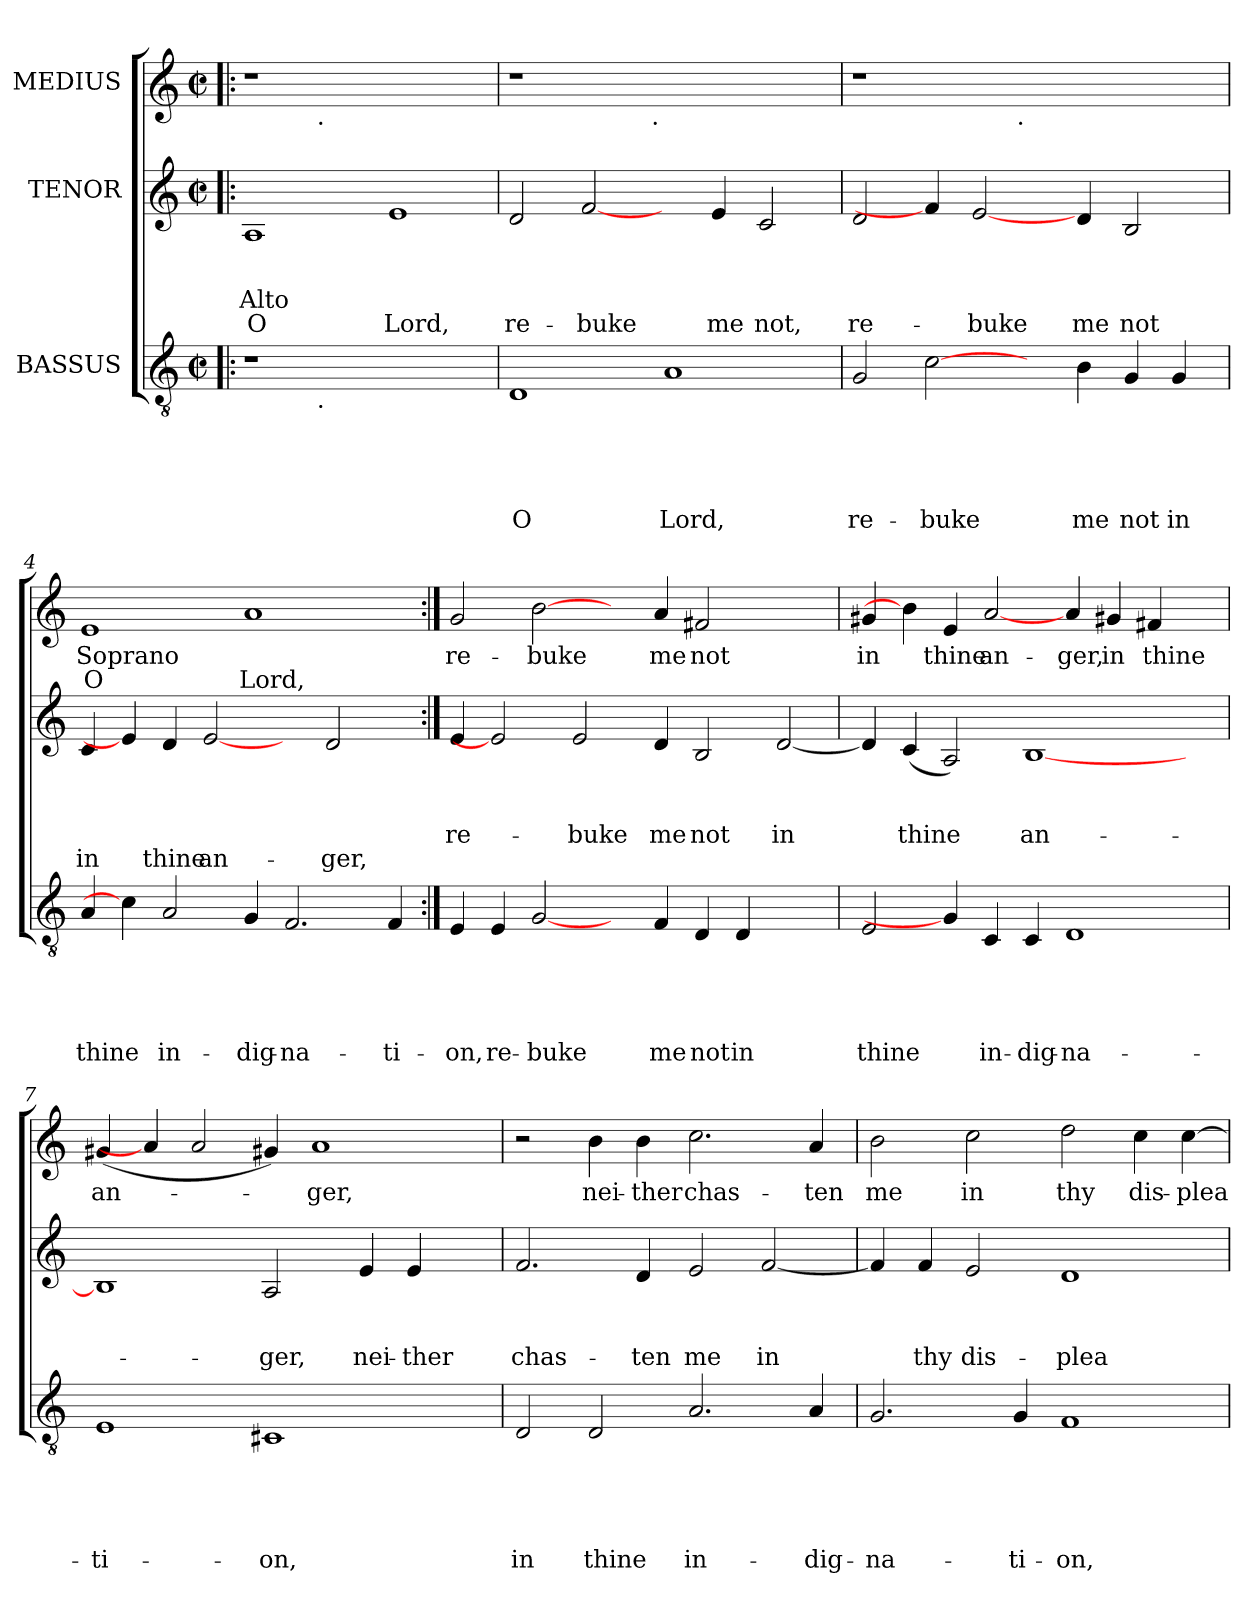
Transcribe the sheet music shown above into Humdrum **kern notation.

**kern	**text	**text	**text	**text	**text	**kern	**text	**text	**text	**text	**kern	**text	**text
*part3	*part3	*part3	*part3	*part3	*part3	*part2	*part2	*part2	*part2	*part2	*part1	*part1	*part1
*staff3	*staff3	*staff3	*staff3	*staff3	*staff3	*staff2	*staff2	*staff2	*staff2	*staff2	*staff1	*staff1	*staff1
*I"BASSUS	*	*	*	*	*	*I"TENOR	*	*	*	*	*I"MEDIUS	*	*
*clefGv2	*	*	*	*	*	*clefG2	*	*	*	*	*clefG2	*	*
*k[]	*	*	*	*	*	*k[]	*	*	*	*	*k[]	*	*
*C:	*	*	*	*	*	*C:	*	*	*	*	*C:	*	*
*M2/2	*	*	*	*	*	*M2/2	*	*	*	*	*M2/2	*	*
*met(c|)	*	*	*	*	*	*met(c|)	*	*	*	*	*met(c|)	*	*
=1!|:	=1!|:	=1!|:	=1!|:	=1!|:	=1!|:	=1!|:	=1!|:	=1!|:	=1!|:	=1!|:	=1!|:	=1!|:	=1!|:
!LO:TX:b:t=Tenor	!	!	!	!	!	!	!	!	!	!	!	!	!
!	!	!	!	!	!	!	!	!	!LO:LY:b:rj	!LO:LY:b:rj	!	!	!
*^	*	*	*	*	*	*	*	*	*	*	*^	*	*
1r	2ryy	.	.	.	.	.	1A	.	.	Alto	O	1r	2ryy	.	.
!	!	!	!	!	!	!	!	!	!	!	!	!	!LO:TX:b:t=.	!	!
!	!LO:TX:b:t=.	!	!	!	!	!	!	!	!	!	!	!	!	!	!
.	1.ryy	.	.	.	.	.	.	.	.	.	.	.	1.ryy	.	.
!	!	!	!	!	!	!	!	!	!	!	!LO:LY:b	!	!	!	!
1ryy	.	.	.	.	.	.	1e	.	.	.	Lord,	1ryy	.	.	.
=2	=2	=2	=2	=2	=2	=2	=2	=2	=2	=2	=2	=2	=2	=2	=2
!	!	!	!	!	!	!LO:LY:b	!	!	!	!	!LO:LY:b	!	!	!	!
*v	*v	*	*	*	*	*	*	*	*	*	*	*	*	*	*
1D	.	.	.	.	O	2d/	.	.	.	re-	1r	2ryy	.	.
!	!	!	!	!	!	!	!	!	!	!LO:LY:b	!	!	!	!
.	.	.	.	.	.	[2f/	.	.	.	-buke	.	4...ryy	.	.
!	!	!	!	!	!	!	!	!	!	!	!	!LO:TX:b:t=.	!	!
.	.	.	.	.	.	.	.	.	.	.	.	1ryy	.	.
!	!	!	!	!	!LO:LY:b	!	!	!	!	!	!	!	!	!
1A	.	.	.	.	Lord,	4ryy	.	.	.	.	1ryy	.	.	.
!	!	!	!	!	!	!	!	!	!	!LO:LY:b	!	!	!	!
.	.	.	.	.	.	4e/	.	.	.	me	.	.	.	.
!	!	!	!	!	!	!	!	!	!	!LO:LY:b	!	!	!	!
.	.	.	.	.	.	2c/	.	.	.	not,	.	.	.	.
.	.	.	.	.	.	.	.	.	.	.	.	32ryy	.	.
=3	=3	=3	=3	=3	=3	=3	=3	=3	=3	=3	=3	=3	=3	=3
!	!	!	!	!	!LO:LY:b	!	!	!	!	!LO:LY:b	!	!	!	!
2G/	.	.	.	.	re-	2d/	.	.	.	re-	1r	2ryy	.	.
!	!	!	!	!	!LO:LY:b	!	!	!	!	!	!	!	!	!
[2c\	.	.	.	.	-buke	4f/]	.	.	.	.	.	4...ryy	.	.
!	!	!	!	!	!	!	!	!	!	!LO:LY:b	!	!	!	!
.	.	.	.	.	.	[2e/	.	.	.	-buke	.	.	.	.
!	!	!	!	!	!	!	!	!	!	!	!	!LO:TX:b:t=.	!	!
.	.	.	.	.	.	.	.	.	.	.	.	1ryy	.	.
4ryy	.	.	.	.	.	.	.	.	.	.	1ryy	.	.	.
!	!	!	!	!	!LO:LY:b	!	!	!	!	!LO:LY:b	!	!	!	!
4B\	.	.	.	.	me	4d/	.	.	.	me	.	.	.	.
!	!	!	!	!	!LO:LY:b	!	!	!	!	!LO:LY:b	!	!	!	!
4G/	.	.	.	.	not	2B/	.	.	.	not	.	.	.	.
!	!	!	!	!	!LO:LY:b	!	!	!	!	!	!	!	!	!
4G/	.	.	.	.	in	.	.	.	.	.	.	.	.	.
.	.	.	.	.	.	.	.	.	.	.	.	32ryy	.	.
=4	=4	=4	=4	=4	=4	=4	=4	=4	=4	=4	=4	=4	=4	=4
!	!	!	!	!	!LO:LY:b	!	!	!	!	!LO:LY:b	!	!	!LO:LY:b:rj	!LO:LY:b:rj
*	*	*	*	*	*	*	*	*	*	*	*v	*v	*	*
4A/	.	.	.	.	thine	4c/	.	.	.	in	1e	Soprano	O
4c\]	.	.	.	.	.	4e/]	.	.	.	.	.	.	.
!	!	!	!	!	!LO:LY:b	!	!	!	!	!LO:LY:b	!	!	!
2A/	.	.	.	.	in-	4d/	.	.	.	thine	.	.	.
!	!	!	!	!	!	!	!	!	!	!LO:LY:b	!	!	!
.	.	.	.	.	.	[2e	.	.	.	an-	.	.	.
!	!	!	!	!	!LO:LY:b	!	!	!	!	!	!	!	!LO:LY:b
4G/	.	.	.	.	-dig-	.	.	.	.	.	1a	.	Lord,
!	!	!	!	!	!LO:LY:b:rj	!	!	!	!	!	!	!	!
2.F/	.	.	.	.	-na-	4ryy	.	.	.	.	.	.	.
!	!	!	!	!	!	!	!	!	!	!LO:LY:b	!	!	!
.	.	.	.	.	.	2d/	.	.	.	-ger,	.	.	.
!	!	!	!	!	!LO:LY:b	!	!	!	!	!	!	!	!
4F/	.	.	.	.	-ti-	4ryy	.	.	.	.	4ryy	.	.
!!LO:LB:g=z
=5:|!	=5:|!	=5:|!	=5:|!	=5:|!	=5:|!	=5:|!	=5:|!	=5:|!	=5:|!	=5:|!	=5:|!	=5:|!	=5:|!
!	!	!	!	!	!LO:LY:b	!	!	!	!LO:LY:b	!	!	!LO:LY:b	!
4E/	.	.	.	.	-on,	4e/	.	.	re-	.	2g/	re-	.
!	!	!	!	!	!LO:LY:b	!	!	!	!	!	!	!	!
4E/	.	.	.	.	re-	2e]	.	.	.	.	.	.	.
!	!	!	!	!	!LO:LY:b	!	!	!	!	!	!	!LO:LY:b	!
[2G/	.	.	.	.	-buke	.	.	.	.	.	[2b\	-buke	.
!	!	!	!	!	!	!	!	!	!LO:LY:b	!	!	!	!
.	.	.	.	.	.	2e/	.	.	-buke	.	.	.	.
4ryy	.	.	.	.	.	.	.	.	.	.	4ryy	.	.
!	!	!	!	!	!LO:LY:b	!	!	!	!LO:LY:b	!	!	!LO:LY:b	!
4F/	.	.	.	.	me	4d/	.	.	me	.	4a/	me	.
!	!	!	!	!	!LO:LY:b	!	!	!	!LO:LY:b	!	!	!LO:LY:b	!
4D/	.	.	.	.	not	2B/	.	.	not	.	2f#X/	not	.
!	!	!	!	!	!LO:LY:b	!	!	!	!	!	!	!	!
4D/	.	.	.	.	in	.	.	.	.	.	.	.	.
!	!	!	!	!	!	!	!	!	!LO:LY:b	!	!	!	!
2ryy	.	.	.	.	.	[<2d/	.	.	in	.	2ryy	.	.
=6	=6	=6	=6	=6	=6	=6	=6	=6	=6	=6	=6	=6	=6
!	!	!	!	!	!LO:LY:b	!	!	!	!	!	!	!LO:LY:b	!
2E/	.	.	.	.	thine	4d/]	.	.	.	.	4g#X/	in	.
!	!	!	!	!	!	!	!	!	!LO:LY:b	!	!	!	!
.	.	.	.	.	.	(<4c/	.	.	thine	.	4b\]	.	.
!	!	!	!	!	!	!	!	!	!	!	!	!LO:LY:b	!
4G/]	.	.	.	.	.	2A/)	.	.	.	.	4e/	thine	.
!	!	!	!	!	!LO:LY:b	!	!	!	!	!	!	!LO:LY:b	!
4C/	.	.	.	.	in-	.	.	.	.	.	[2a/	an-	.
!	!	!	!	!	!LO:LY:b	!	!	!	!LO:LY:b	!	!	!	!
4C/	.	.	.	.	-dig-	[<1B	.	.	an-	.	.	.	.
!	!	!	!	!	!LO:LY:b	!	!	!	!	!	!	!LO:LY:b	!
1D	.	.	.	.	-na-	.	.	.	.	.	4a/	-ger,	.
!	!	!	!	!	!	!	!	!	!	!	!	!LO:LY:b	!
.	.	.	.	.	.	.	.	.	.	.	4g#X/	in	.
!	!	!	!	!	!	!	!	!	!	!	!	!LO:LY:b	!
.	.	.	.	.	.	.	.	.	.	.	4f#X/	thine	.
.	.	.	.	.	.	4ryy	.	.	.	.	4ryy	.	.
=7	=7	=7	=7	=7	=7	=7	=7	=7	=7	=7	=7	=7	=7
!	!	!	!	!	!LO:LY:b	!	!	!	!	!	!	!LO:LY:b	!
1E	.	.	.	.	-ti-	1B]	.	.	.	.	(<4g#X/	an-	.
.	.	.	.	.	.	.	.	.	.	.	4a/]	.	.
.	.	.	.	.	.	.	.	.	.	.	2a/	.	.
!	!	!	!	!	!LO:LY:b	!	!	!	!LO:LY:b	!	!	!	!
1C#X	.	.	.	.	-on,	2A/	.	.	-ger,	.	4g#X/)	.	.
!	!	!	!	!	!	!	!	!	!	!	!	!LO:LY:b	!
.	.	.	.	.	.	.	.	.	.	.	1a	-ger,	.
!	!	!	!	!	!	!	!	!	!LO:LY:b	!	!	!	!
.	.	.	.	.	.	4e/	.	.	nei-	.	.	.	.
!	!	!	!	!	!	!	!	!	!LO:LY:b:rj	!	!	!	!
.	.	.	.	.	.	4e/	.	.	-ther	.	.	.	.
4ryy	.	.	.	.	.	4ryy	.	.	.	.	.	.	.
!!LO:LB:g=z
=8	=8	=8	=8	=8	=8	=8	=8	=8	=8	=8	=8	=8	=8
!	!	!	!	!	!LO:LY:b	!	!	!	!LO:LY:b	!	!	!	!
2D/	.	.	.	.	in	2.f/	.	.	chas-	.	2r	.	.
!	!	!	!	!	!LO:LY:b	!	!	!	!	!	!	!LO:LY:b	!
2D/	.	.	.	.	thine	.	.	.	.	.	4b\	nei-	.
!	!	!	!	!	!	!	!	!	!LO:LY:b	!	!	!LO:LY:b	!
.	.	.	.	.	.	4d/	.	.	-ten	.	4b\	-ther	.
!	!	!	!	!	!LO:LY:b	!	!	!	!LO:LY:b	!	!	!LO:LY:b	!
2.A/	.	.	.	.	in-	2e/	.	.	me	.	2.cc\	chas-	.
!	!	!	!	!	!	!	!	!	!LO:LY:b	!	!	!	!
.	.	.	.	.	.	[<2f/	.	.	in	.	.	.	.
!	!	!	!	!	!LO:LY:b	!	!	!	!	!	!	!LO:LY:b	!
4A/	.	.	.	.	-dig-	.	.	.	.	.	4a/	-ten	.
=9	=9	=9	=9	=9	=9	=9	=9	=9	=9	=9	=9	=9	=9
!	!	!	!	!	!LO:LY:b	!	!	!	!	!	!	!LO:LY:b	!
2.G/	.	.	.	.	-na-	4f/]	.	.	.	.	2b\	me	.
!	!	!	!	!	!	!	!	!	!LO:LY:b	!	!	!	!
.	.	.	.	.	.	4f/	.	.	thy	.	.	.	.
!	!	!	!	!	!	!	!	!	!LO:LY:b	!	!	!LO:LY:b	!
.	.	.	.	.	.	2e/	.	.	dis-	.	2cc\	in	.
!	!	!	!	!	!LO:LY:b	!	!	!	!	!	!	!	!
4G/	.	.	.	.	-ti-	.	.	.	.	.	.	.	.
!	!	!	!	!	!LO:LY:b	!	!	!	!LO:LY:b	!	!	!LO:LY:b	!
1F	.	.	.	.	-on,	1d	.	.	-plea-	.	2dd\	thy	.
!	!	!	!	!	!	!	!	!	!	!	!	!LO:LY:b	!
.	.	.	.	.	.	.	.	.	.	.	4cc\	dis-	.
!	!	!	!	!	!	!	!	!	!	!	!	!LO:LY:b:rj	!
.	.	.	.	.	.	.	.	.	.	.	[>4cc\	-plea-	.
=	=	=	=	=	=	=	=	=	=	=	=	=	=
*-	*-	*-	*-	*-	*-	*-	*-	*-	*-	*-	*-	*-	*-
